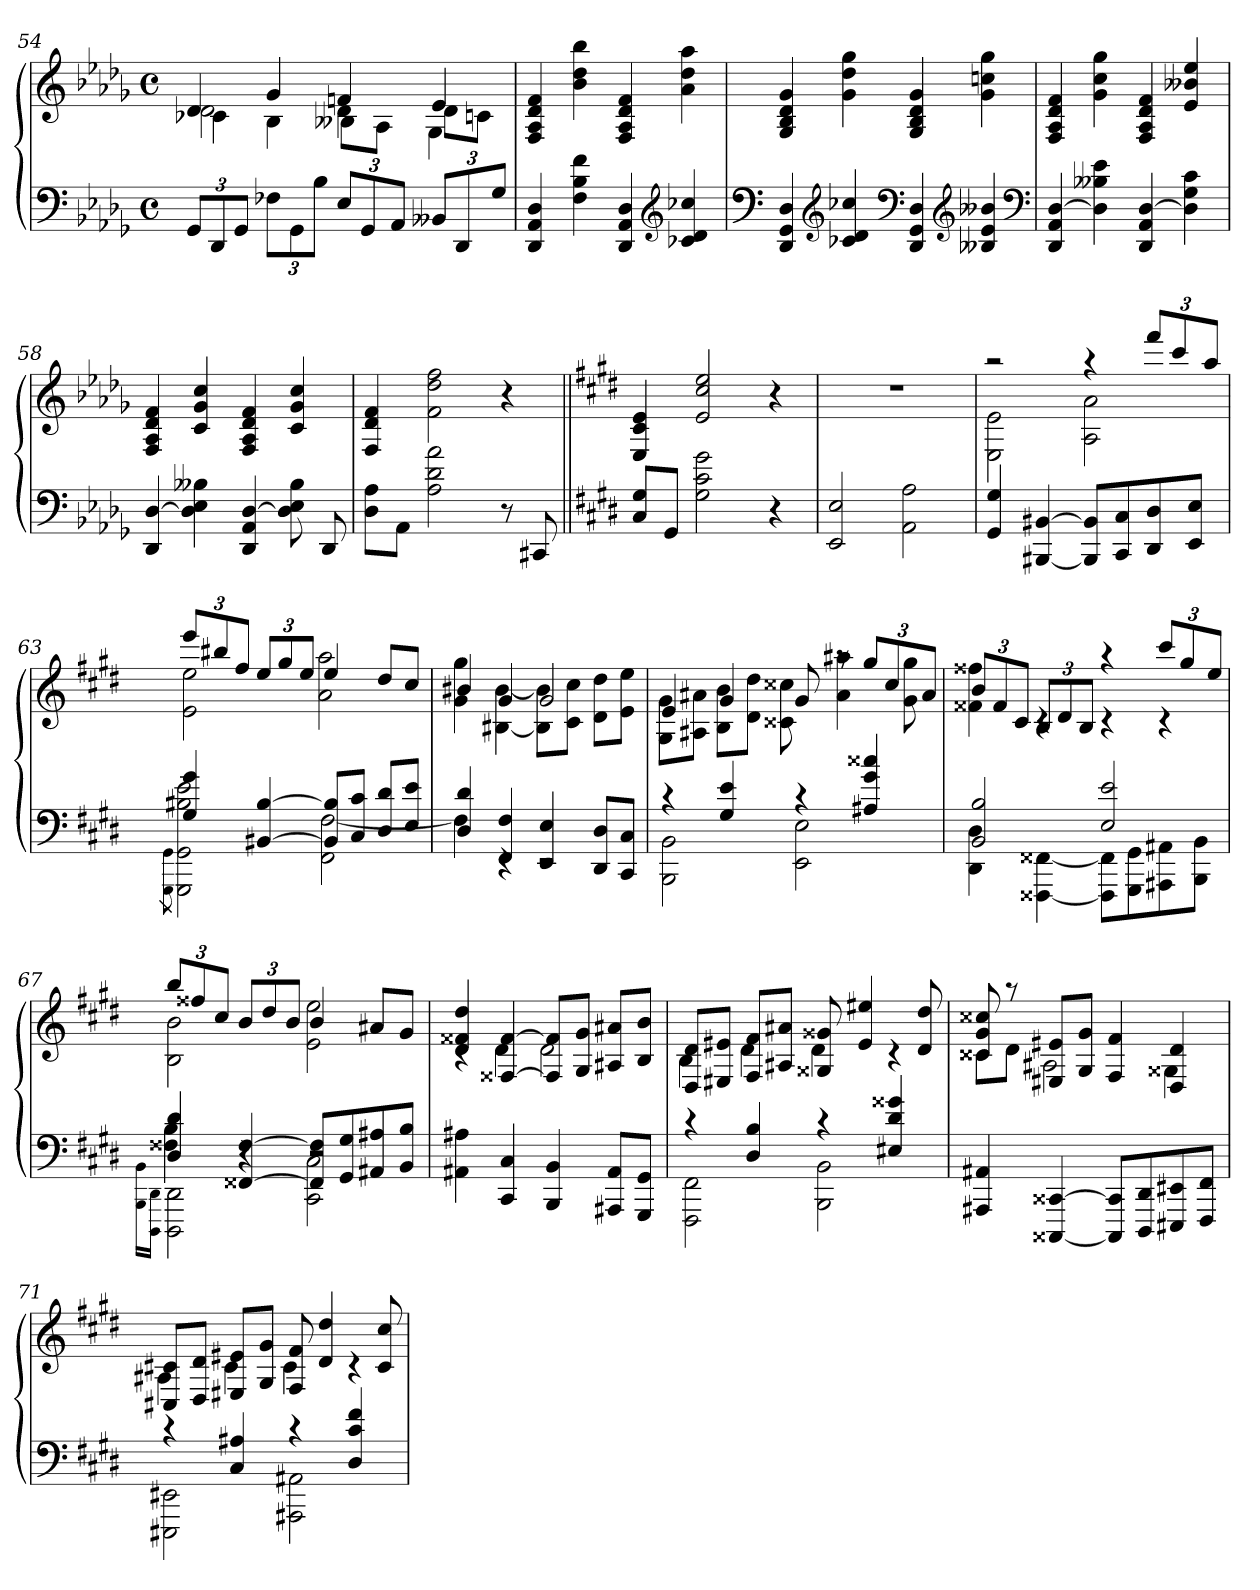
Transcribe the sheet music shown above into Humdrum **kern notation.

**kern	**kern
*part1	*part1
*staff2	*staff1
*clefF4	*clefG2
*k[b-e-a-d-g-]	*k[b-e-a-d-g-]
*b-:	*b-:
*M4/4	*M4/4
*met(c)	*met(c)
=54	=54
*	*^
*	*	*^
12GG-L	4d-	2d-	4c-X\
12DD-	.	.	.
12GG-J	.	.	.
12F-XL	4g-	.	4B-\
12GG-	.	.	.
12B-J	.	.	.
12E-L	4fn	4d-	8B--X\L
12GG-	.	.	.
.	.	.	8A-\J
12AA-J	.	.	.
12BB--XL	4e-	8d-L	4G-\
12DD-	.	.	.
.	.	8cnJ	.
12G-J	.	.	.
*	*v	*v	*v
=55	=55
4DD- 4AA- 4D-	4F 4A- 4d- 4f
4F 4B- 4f	4b- 4dd- 4bb-
4DD- 4AA- 4D-	4F 4A- 4d- 4f
*clefG2	*
4c-X 4d- 4cc-X	4a- 4dd- 4aa-
=56	=56
*clefF4	*
4DD- 4GG- 4D-	4G- 4B- 4d- 4g-
*clefG2	*
4c-X 4d- 4cc-X	4g- 4dd- 4gg-
*clefF4	*
4DD- 4GG- 4D-	4G- 4B- 4d- 4g-
*clefG2	*
4B--X 4e- 4b--X	4g- 4ccn 4gg-
*clefF4	*
=57	=57
4DD- 4AA- [4D-	4F 4A- 4d- 4f
4D-] 4B--X 4e-	4g- 4cc 4gg-
4DD- 4AA- [4D-	4F 4A- 4d- 4f
4D-] 4G- 4c	4e- 4b--X 4ee-
=58	=58
4DD- [4D-	4F 4A- 4d- 4f
4D-] 4E- 4B--X	4c 4g- 4cc
4DD- 4AA- [4D-	4F 4A- 4d- 4f
8D-] 8E- 8B--	4c 4g- 4cc
8DD-	.
=59	=59
8D- 8A-L	4F 4d- 4f
8AA-J	.
2A- 2d- 2a-	2f 2dd- 2ff
8r	4r
8CC#X	.
=60||	=60||
*k[f#c#g#d#]	*k[f#c#g#d#]
8C# 8G#L	4E 4c# 4e
8GG#J	.
2G# 2c# 2g#	2e 2cc# 2ee
4r	4r
=61	=61
2EE 2E	1r
2AA 2A	.
=62	=62
*	*^
4GG# 4G#	2raa	2E 2e
[4BBB#X [4BB#X	.	.
8BBB#] 8BB#]L	4raa	2A 2a
8CC# 8C#	.	.
8DD# 8D#	12fff#L	.
.	12ccc#	.
8EE 8EJ	.	.
.	12aaJ	.
=63	=63	=63
*^	*	*
.	8qGGG#\ 8qGG#\	.	.
4G# 4g#	2GGG#] 2GG#] 2B#X 2e	12eeeL	2e 2ee
.	.	12bb#X	.
.	.	12ff#J	.
[4BB#X [4B#	.	12eeL	.
.	.	12gg#	.
.	.	12eeJ	.
8BB#] 8B#]L	2FF# [2F#	4ee	2a 2aa
8C# 8c#J	.	.	.
8D# 8d#L	.	8dd#L	.
8E 8eJ	.	8cc#J	.
=64	=64	=64	=64
4D# 4d#	4F#]	4b#X	4g# 4gg#
4FF# 4F#	4rEE	4g#	[4B#X [4b#
4EE 4E	2rEE	2g#	8B#] 8b#]L
.	.	.	8c# 8cc#J
8DD# 8D#L	.	.	8d# 8dd#L
8CC# 8C#J	.	.	8e 8eeJ
=65	=65	=65	=65
4rc	2BBB 2BB	4e	8G# 8g#L
.	.	.	8A#X 8a#XJ
4G# 4e	.	4g#	8B 8bL
.	.	.	8d# 8dd#J
4rc	2EE 2E	8g#	8c##X 8cc##X
.	.	8raa	4a# 4aa#X
4A#X 4g# 4cc##X	.	12gg#L	.
.	.	12cc##	.
.	.	.	8g# 8gg#
.	.	12a#J	.
=66	=66	=66	=66
2BB 2B	4DD# 4D#	12bL	4f##X 4ff##X
.	.	12f##	.
.	.	12c#J	.
.	[4FFF##X [4FF##X	12BL	4rc
.	.	12d#	.
.	.	12BJ	.
2E 2e	8FFF##] 8FF##]L	4raa	4rc
.	8GGG# 8GG#	.	.
.	8AAA#X 8AA#X	12ccc#L	4rc
.	.	12gg#	.
.	8BBB 8BBJ	.	.
.	.	12eeJ	.
=67	=67	=67	=67
.	16qqBBB\ 16qqBB\LL	.	.
.	16qqDDD#\ 16qqDD#\JJ	.	.
*	*^	*	*
4D# 4d#	2DDD#] 2DD#]	4F##X\ 4B\	12bbL	2B 2b
.	.	.	12ff##X	.
.	.	.	12cc#J	.
[4FF##X [4F##	.	4r	12bL	.
.	.	.	12dd#	.
.	.	.	12bJ	.
8FF##] 8F##]L	2CC# 2C#	2r	4b	2e 2ee
8GG# 8G#	.	.	.	.
8AA#X 8A#X	.	.	8a#XL	.
8BB 8BJ	.	.	8g#J	.
*v	*v	*v	*	*
=68	=68	=68
4AA#X 4A#X	4d# 4f##X 4dd#	4rc
4CC# 4C#	[4F##X [4f##	4d#
4BBB 4BB	8F##] 8f##]L	2d#
.	8G# 8g#J	.
8AAA#X 8AA#L	8A#X 8a#XL	.
8GGG# 8GG#J	8B 8bJ	.
=69	=69	=69
*^	*	*
4rc	2FFF# 2FF#	8D# 8d#L	4B
.	.	8E#X 8e#XJ	.
4D# 4B	.	8F# 8f#L	4d#
.	.	8A#X 8a#XJ	.
4rc	2BBB 2BB	8G##X 8g##X	4d#
.	.	4e# 4ee#X	.
4E#X 4d# 4g##X	.	.	4rc
.	.	8d# 8dd#	.
*v	*v	*	*
=70	=70	=70
4AAA#X 4AA#X	8c##X 8g# 8cc##X	8c##XL
.	8raa	8d#J
[4CCC##X [4CC##X	8E#X 8e#XL	2A#X
.	8G# 8g#J	.
8CCC##] 8CC##]L	4F# 4f#	.
8DDD# 8DD#	.	.
8EEE#X 8EE#X	4D# 4d#	4G##X
8FFF# 8FF#J	.	.
=71	=71	=71
*^	*	*
4rc	2EEE#X 2EE#X	8C#X 8c#XL	4A#X
.	.	8D# 8d#J	.
4C# 4A#X	.	8E#X 8e#XL	4c#
.	.	8G# 8g#J	.
4rc	2AAA#X 2AA#X	8F# 8f#	4c#
.	.	4d# 4dd#	.
4D# 4c# 4f#	.	.	4rc
.	.	8c# 8cc#	.
*v	*v	*	*
*	*v	*v
=	=
*-	*-
